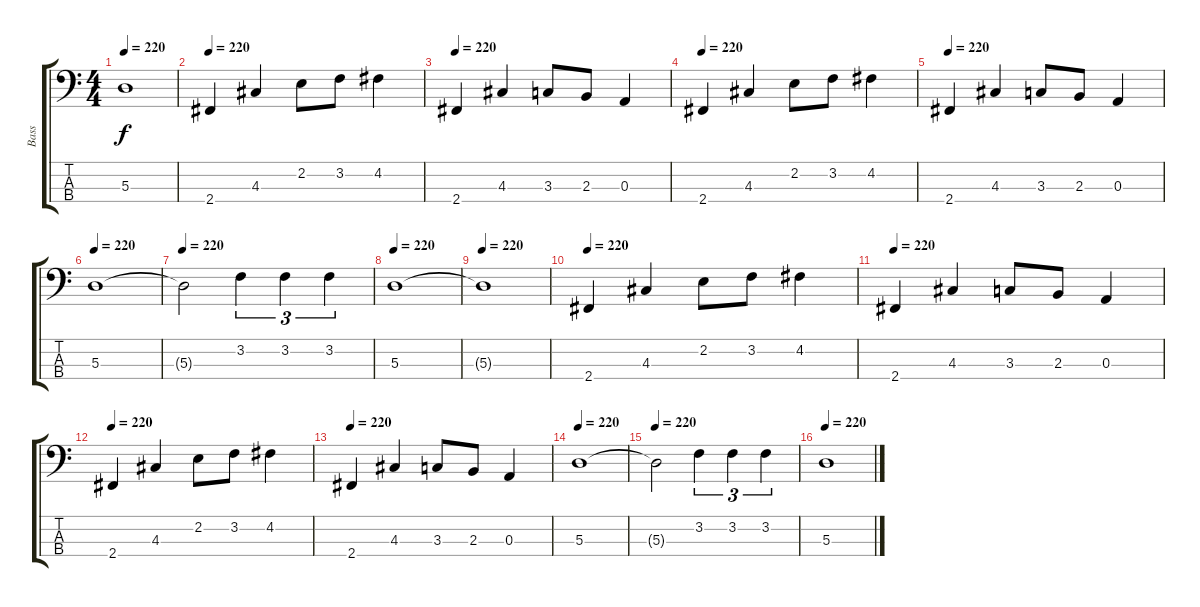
\track ("Bass" "Bass") {instrument electricbasspick}
\staff {score tabs}
\tuning (G2 D2 A1 E1) {hide}
\ts (4 4)
\tempo 220
\clef f4
\ks c
5.3{t}.1{dy f} |
\tempo 220
2.4.4 4.3.4 2.2.8 3.2.8 4.2.4 |
\tempo 220
2.4.4 4.3.4 3.3.8 2.3.8 0.3.4 |
\tempo 220
2.4.4 4.3.4 2.2.8 3.2.8 4.2.4 |
\tempo 220
2.4.4 4.3.4 3.3.8 2.3.8 0.3.4 |
\tempo 220
5.3.1 |
\tempo 220
5.3{t}.2 3.2.4{tu (3 2)} 3.2.4{tu (3 2)} 3.2.4{tu (3 2)} |
\tempo 220
5.3.1 |
\tempo 220
5.3{t}.1 |
\tempo 220
2.4.4 4.3.4 2.2.8 3.2.8 4.2.4 |
\tempo 220
2.4.4 4.3.4 3.3.8 2.3.8 0.3.4 |
\tempo 220
2.4.4 4.3.4 2.2.8 3.2.8 4.2.4 |
\tempo 220
2.4.4 4.3.4 3.3.8 2.3.8 0.3.4 |
\tempo 220
5.3.1 |
\tempo 220
5.3{t}.2 3.2.4{tu (3 2)} 3.2.4{tu (3 2)} 3.2.4{tu (3 2)} |
\tempo 220
5.3.1
